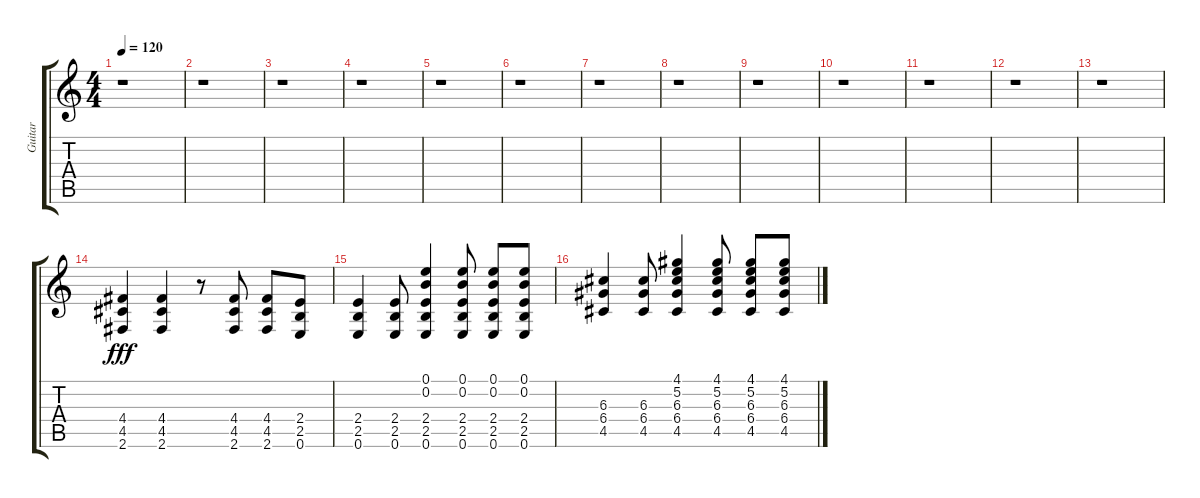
\track ("Guitar" "Guitar") {instrument distortionguitar}
\staff {score tabs}
\tuning (E4 B3 G3 D3 A2 E2) {hide}
\ts (4 4)
\tempo 120
\clef g2
\ks c
r.1{dy fff} |
r.1 |
r.1 |
r.1 |
r.1 |
r.1 |
r.1 |
r.1 |
r.1 |
r.1 |
r.1 |
r.1 |
r.1 |
(4.4 4.5 2.6).4 (4.4 4.5 2.6).4 r.8 (4.4 4.5 2.6).8 (4.4 4.5 2.6).8 (2.4 2.5 0.6).8 |
(2.4 2.5 0.6).4 (2.4 2.5 0.6).8 (0.1 0.2 2.4 2.5 0.6).4 (0.1 0.2 2.4 2.5 0.6).8 (0.1 0.2 2.4 2.5 0.6).8 (0.1 0.2 2.4 2.5 0.6).8 |
(6.3 6.4 4.5).4 (6.3 6.4 4.5).8 (4.1 5.2 6.3 6.4 4.5).4 (4.1 5.2 6.3 6.4 4.5).8 (4.1 5.2 6.3 6.4 4.5).8 (4.1 5.2 6.3 6.4 4.5).8
